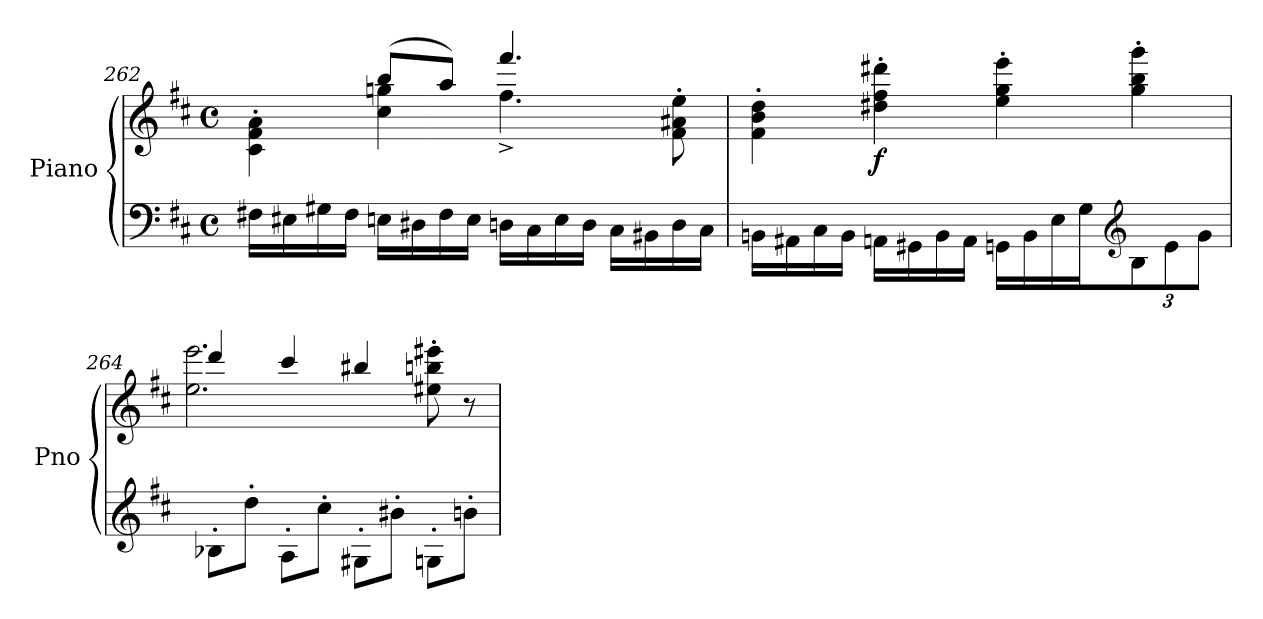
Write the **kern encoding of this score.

**kern	**kern	**dynam
*part1	*part1	*part1
*staff2	*staff1	*staff1/2
*I"Piano	*	*
*I'Pno	*	*
!!LO:LB:g=z
*clefF4	*clefG2	*
*k[f#c#]	*k[f#c#]	*
*M4/4	*M4/4	*
*met(c)	*met(c)	*
=262	=262	=262
*	*^	*
16F#X\LL	4c#\' 4f#\' 4a\'	4ryy	.
16E#X\	.	.	.
16G#X\	.	.	.
16F#\JJ	.	.	.
16En\LL	(>8bb/L	4cc#\ 4ggn\	.
16D#X\	.	.	.
16F#\	8aa/J)	.	.
16E\JJ	.	.	.
16Dn\LL	4.fff#/	4.ff#^\	.
16C#\	.	.	.
16E\	.	.	.
16D\JJ	.	.	.
16C#\LL	.	.	.
16BB#X\	.	.	.
16D\	8f#\' 8a#X\' 8ee\'	8ryy	.
16C#\JJ	.	.	.
*	*v	*v	*
=263	=263	=263
16BBn\LL	4f#\' 4b\' 4dd\'	.
16AA#X\	.	.
16C#\	.	.
16BB\JJ	.	.
!	!	!LO:DY:b
16AAn\LL	4dd#X\' 4ff#\' 4ddd#X\'	f
16GG#X\	.	.
16BB\	.	.
16AA\JJ	.	.
16GGn\LL	4ee\' 4gg\' 4eee\'	.
16BB\	.	.
16E\	.	.
16G\J	.	.
*clefG2	*	*
*Xbrackettup	*	*
12B\	4gg\' 4bb\' 4ggg\'	.
12e\	.	.
12g\J	.	.
!!LO:LB:g=z
=264	=264	=264
*	*^	*
8B-X'\L	4ddd/	2.ee\ 2.eee\	.
8dd'\J	.	.	.
8A'\L	4ccc#/	.	.
8cc#'\J	.	.	.
8G#X'\L	4bb#X/	.	.
8b#X'\J	.	.	.
8Gn'\L	8ee#X\' 8bbn\' 8eee#X\'	4ryy	.
8bn'\J	8r	.	.
*	*v	*v	*
=	=	=
*-	*-	*-
